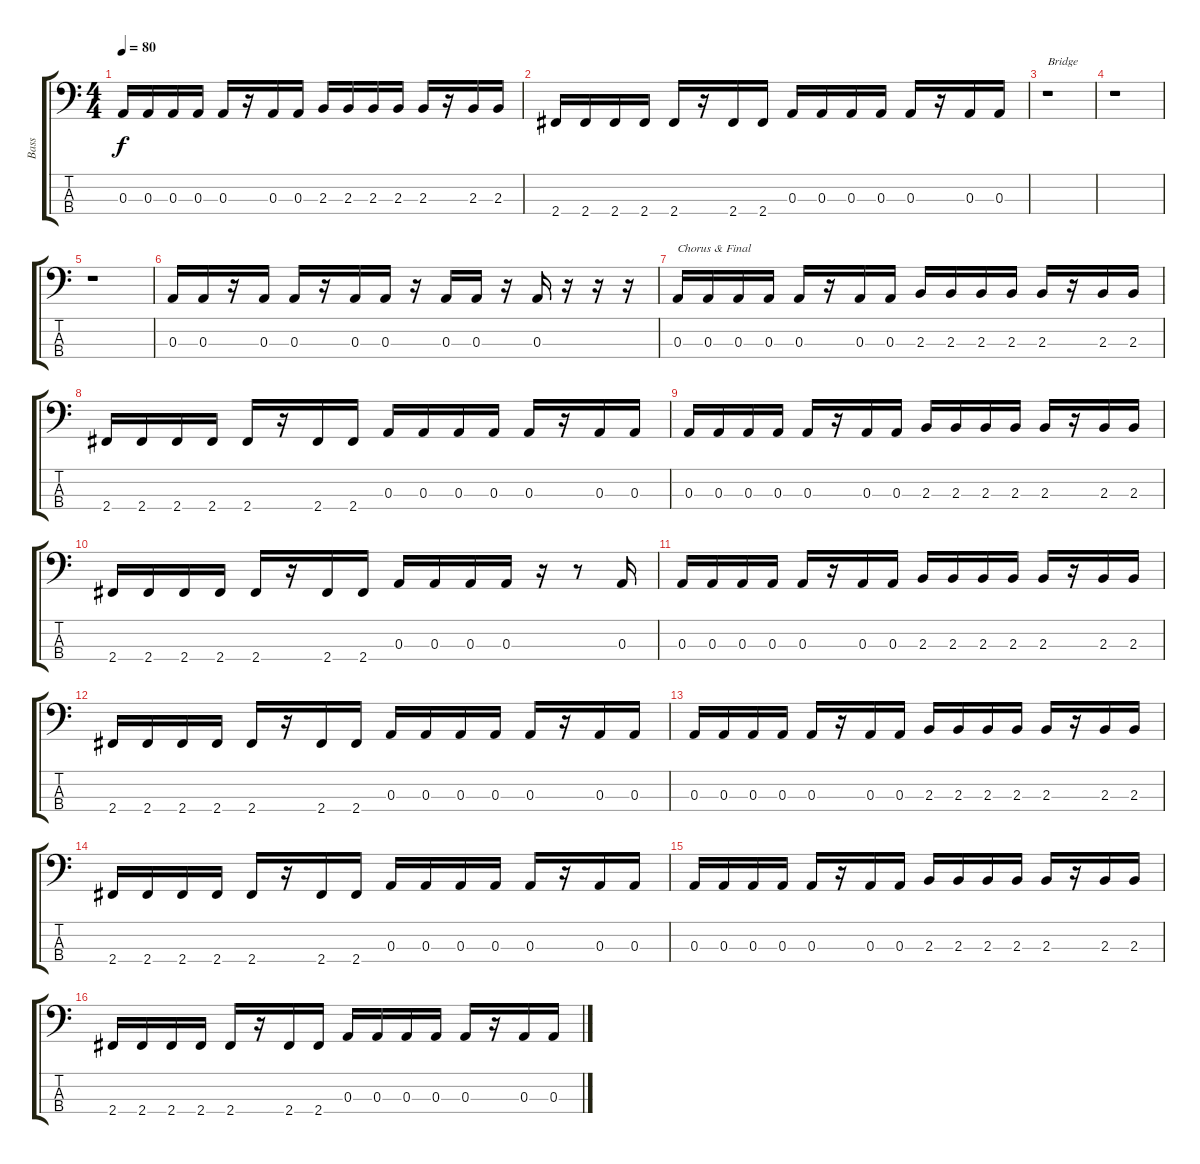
\track ("Bass" "Bass") {instrument electricbasspick}
\staff {score tabs}
\tuning (G2 D2 A1 E1) {hide}
\ts (4 4)
\tempo 80
\clef f4
\ks c
0.3.16{dy f} 0.3.16 0.3.16 0.3.16 0.3.16 r.16 0.3.16 0.3.16 2.3.16 2.3.16 2.3.16 2.3.16 2.3.16 r.16 2.3.16 2.3.16 |
2.4.16 2.4.16 2.4.16 2.4.16 2.4.16 r.16 2.4.16 2.4.16 0.3.16 0.3.16 0.3.16 0.3.16 0.3.16 r.16 0.3.16 0.3.16 |
r.1{txt "Bridge"} |
r.1 |
r.1 |
0.3.16 0.3.16 r.16 0.3.16 0.3.16 r.16 0.3.16 0.3.16 r.16 0.3.16 0.3.16 r.16 0.3.16 r.16 r.16 r.16 |
0.3.16{txt "Chorus & Final"} 0.3.16 0.3.16 0.3.16 0.3.16 r.16 0.3.16 0.3.16 2.3.16 2.3.16 2.3.16 2.3.16 2.3.16 r.16 2.3.16 2.3.16 |
2.4.16 2.4.16 2.4.16 2.4.16 2.4.16 r.16 2.4.16 2.4.16 0.3.16 0.3.16 0.3.16 0.3.16 0.3.16 r.16 0.3.16 0.3.16 |
0.3.16 0.3.16 0.3.16 0.3.16 0.3.16 r.16 0.3.16 0.3.16 2.3.16 2.3.16 2.3.16 2.3.16 2.3.16 r.16 2.3.16 2.3.16 |
2.4.16 2.4.16 2.4.16 2.4.16 2.4.16 r.16 2.4.16 2.4.16 0.3.16 0.3.16 0.3.16 0.3.16 r.16 r.8 0.3.16 |
0.3.16 0.3.16 0.3.16 0.3.16 0.3.16 r.16 0.3.16 0.3.16 2.3.16 2.3.16 2.3.16 2.3.16 2.3.16 r.16 2.3.16 2.3.16 |
2.4.16 2.4.16 2.4.16 2.4.16 2.4.16 r.16 2.4.16 2.4.16 0.3.16 0.3.16 0.3.16 0.3.16 0.3.16 r.16 0.3.16 0.3.16 |
0.3.16 0.3.16 0.3.16 0.3.16 0.3.16 r.16 0.3.16 0.3.16 2.3.16 2.3.16 2.3.16 2.3.16 2.3.16 r.16 2.3.16 2.3.16 |
2.4.16 2.4.16 2.4.16 2.4.16 2.4.16 r.16 2.4.16 2.4.16 0.3.16 0.3.16 0.3.16 0.3.16 0.3.16 r.16 0.3.16 0.3.16 |
0.3.16 0.3.16 0.3.16 0.3.16 0.3.16 r.16 0.3.16 0.3.16 2.3.16 2.3.16 2.3.16 2.3.16 2.3.16 r.16 2.3.16 2.3.16 |
2.4.16 2.4.16 2.4.16 2.4.16 2.4.16 r.16 2.4.16 2.4.16 0.3.16 0.3.16 0.3.16 0.3.16 0.3.16 r.16 0.3.16 0.3.16
